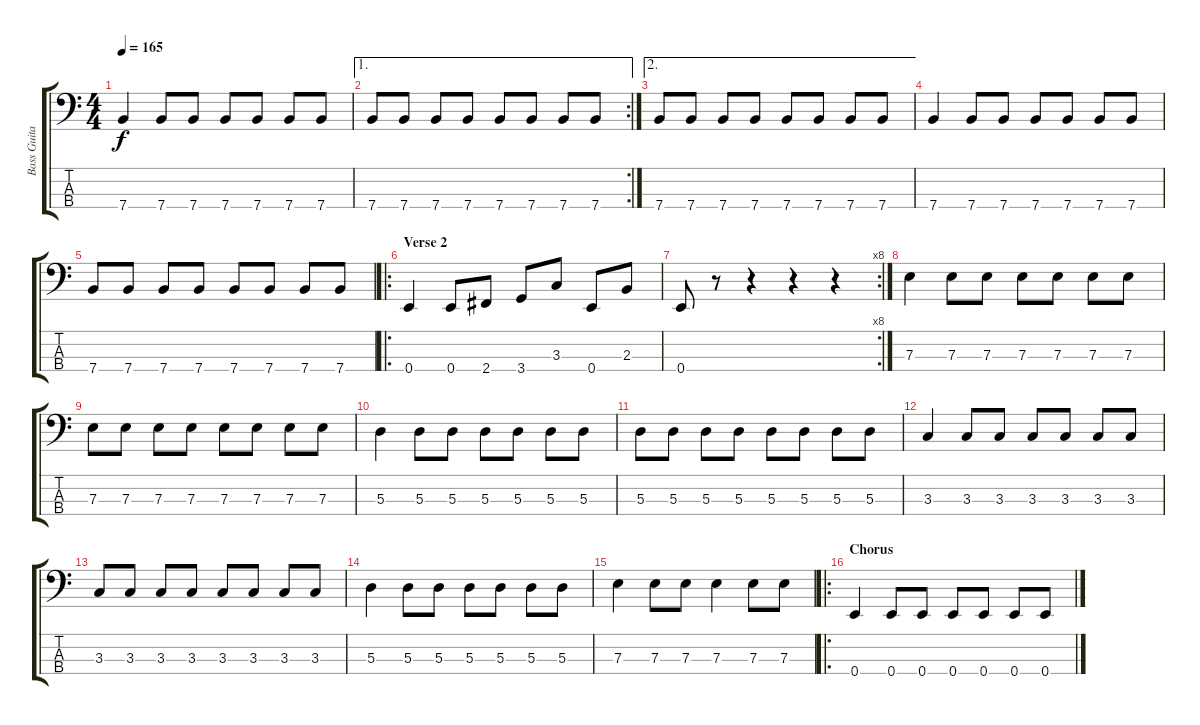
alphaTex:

\track ("Bass Guitar (David Ellefson)" "Bass Guita") {instrument electricbasspick}
\staff {score tabs}
\tuning (G2 D2 A1 E1) {hide}
\ts (4 4)
\tempo 165
\clef f4
\ks c
7.4.4{dy f} 7.4.8 7.4.8 7.4.8 7.4.8 7.4.8 7.4.8 |
\ae 1
\rc 2
7.4.8 7.4.8 7.4.8 7.4.8 7.4.8 7.4.8 7.4.8 7.4.8 |
\ae 2
7.4.8 7.4.8 7.4.8 7.4.8 7.4.8 7.4.8 7.4.8 7.4.8 |
7.4.4 7.4.8 7.4.8 7.4.8 7.4.8 7.4.8 7.4.8 |
7.4.8 7.4.8 7.4.8 7.4.8 7.4.8 7.4.8 7.4.8 7.4.8 |
\ro
\section ("" "Verse 2")
0.4.4 0.4.8 2.4.8 3.4.8 3.3.8 0.4.8 2.3.8 |
\rc 8
0.4.8 r.8 r.4 r.4 r.4 |
7.3.4 7.3.8 7.3.8 7.3.8 7.3.8 7.3.8 7.3.8 |
7.3.8 7.3.8 7.3.8 7.3.8 7.3.8 7.3.8 7.3.8 7.3.8 |
5.3.4 5.3.8 5.3.8 5.3.8 5.3.8 5.3.8 5.3.8 |
5.3.8 5.3.8 5.3.8 5.3.8 5.3.8 5.3.8 5.3.8 5.3.8 |
3.3.4 3.3.8 3.3.8 3.3.8 3.3.8 3.3.8 3.3.8 |
3.3.8 3.3.8 3.3.8 3.3.8 3.3.8 3.3.8 3.3.8 3.3.8 |
5.3.4 5.3.8 5.3.8 5.3.8 5.3.8 5.3.8 5.3.8 |
7.3.4 7.3.8 7.3.8 7.3.4 7.3.8 7.3.8 |
\ro
\section ("" "Chorus")
0.4.4 0.4.8 0.4.8 0.4.8 0.4.8 0.4.8 0.4.8
